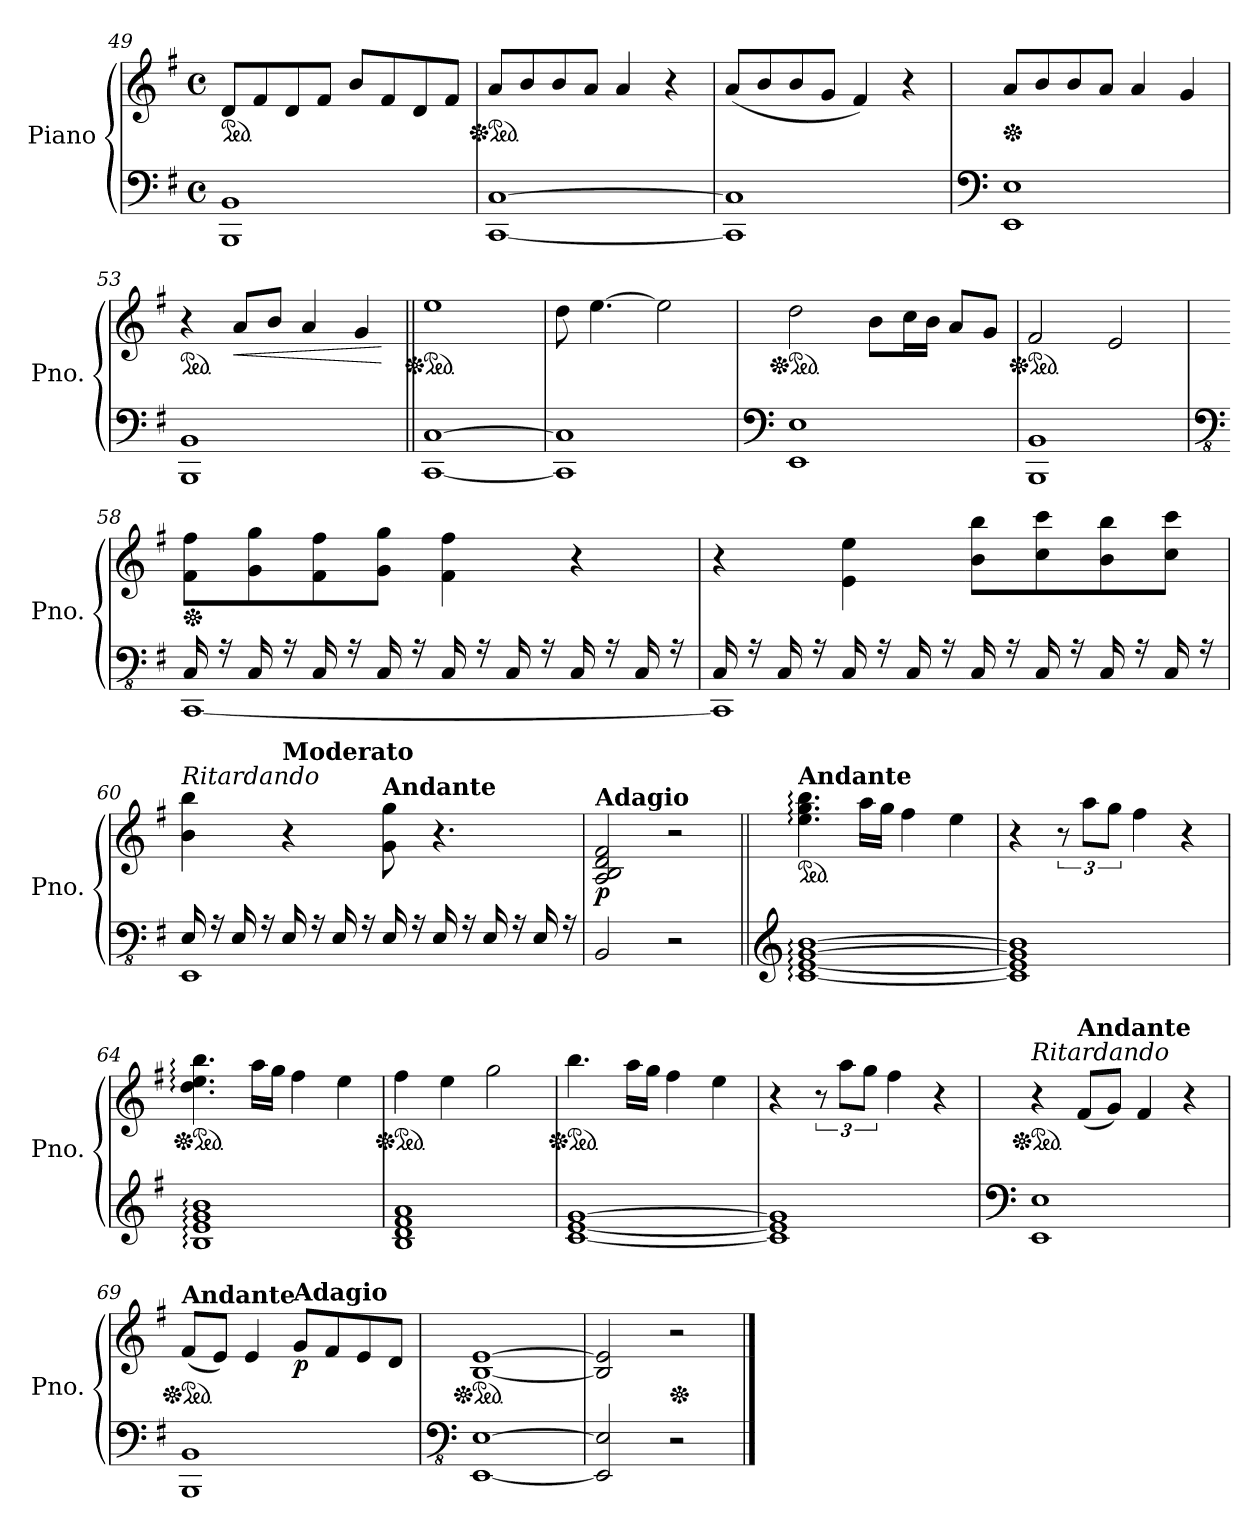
**kern	**kern	**dynam
*part1	*part1	*part1
*staff2	*staff1	*staff1/2
*I"Piano	*	*
*I'Pno.	*	*
*clefF4	*clefG2	*
*k[f#]	*k[f#]	*
*M4/4	*M4/4	*
*met(c)	*met(c)	*
*	*ped	*
=49	=49	=49
1BBB 1BB	8d/L	.
.	8f#/	.
.	8d/	.
.	8f#/J	.
.	8b/L	.
.	8f#/	.
.	8d/	.
.	8f#/J	.
!!LO:LB:g=z
=50	=50	=50
*	*Xped	*
*	*ped	*
[1CC [1C	8a/L	.
.	8b/	.
.	8b/	.
.	8a/J	.
.	4a/	.
.	4r	.
=51	=51	=51
1CC] 1C]	(<8a/L	.
.	8b/	.
.	8b/	.
.	8g/J	.
.	4f#/)	.
.	4r	.
=52	=52	=52
*clefF4	*	*
*	*Xped	*
1EE 1E	8a/L	.
.	8b/	.
.	8b/	.
.	8a/J	.
.	4a/	.
.	4g/	.
=53	=53	=53
*	*ped	*
1BBB 1BB	4r	.
!	!	!LO:HP:b
.	8a/L	<
.	8b/J	.
.	4a/	.
.	4g/	.
.	.	[
!!LO:LB:g=z
=54||	=54||	=54||
*	*Xped	*
*	*ped	*
[1CC [1C	1ee	.
=55	=55	=55
1CC] 1C]	8dd\	.
.	[4.ee\	.
.	2ee\]	.
=56	=56	=56
*clefF4	*	*
*	*Xped	*
*	*ped	*
1EE 1E	2dd\	.
.	8b\L	.
.	16cc\L	.
.	16b\JJ	.
.	8a/L	.
.	8g/J	.
=57	=57	=57
*	*Xped	*
*	*ped	*
1BBB 1BB	2f#/	.
.	2e/	.
!!LO:LB:g=z
=58	=58	=58
*clefFv4	*	*
*^	*	*
*	*	*Xped	*
!	!	!	!LO:DY:a=2
!	!	!	!LO:DY:n=1:a
16CC/	[1CCC	8f#\ 8ff#\L	p mf
16r	.	.	.
16CC/	.	8g\ 8gg\	.
16r	.	.	.
16CC/	.	8f#\ 8ff#\	.
16r	.	.	.
16CC/	.	8g\ 8gg\J	.
16r	.	.	.
16CC/	.	4f#\ 4ff#\	.
16r	.	.	.
16CC/	.	.	.
16r	.	.	.
16CC/	.	4r	.
16r	.	.	.
16CC/	.	.	.
16r	.	.	.
=59	=59	=59	=59
16CC/	1CCC]	4r	.
16r	.	.	.
16CC/	.	.	.
16r	.	.	.
16CC/	.	4e\ 4ee\	.
16r	.	.	.
16CC/	.	.	.
16r	.	.	.
16CC/	.	8b\ 8bb\L	.
16r	.	.	.
16CC/	.	8cc\ 8ccc\	.
16r	.	.	.
16CC/	.	8b\ 8bb\	.
16r	.	.	.
16CC/	.	8cc\ 8ccc\J	.
16r	.	.	.
!!LO:LB:g=z
=60	=60	=60	=60
!	!	!LO:TX:a:i:t=Ritardando	!
16EE/	1EEE	4b\ 4bb\	.
16r	.	.	.
16EE/	.	.	.
16r	.	.	.
!	!	!LO:TX:a:B:t=Moderato	!
16EE/	.	4r	.
16r	.	.	.
16EE/	.	.	.
16r	.	.	.
!	!	!LO:TX:a:B:t=Andante	!
16EE/	.	8g\ 8gg\	.
16r	.	.	.
16EE/	.	4.r	.
16r	.	.	.
16EE/	.	.	.
16r	.	.	.
16EE/	.	.	.
16r	.	.	.
*v	*v	*	*
=61	=61	=61
!	!LO:TX:a:B:t=Adagio	!
!	!	!LO:DY:b
2BBB/	2A/ 2B/ 2d/ 2f#/	p
2r	2r	.
!!LO:PB:g=z
=62||	=62||	=62||
*clefG2	*	*
*	*ped	*
!	!LO:TX:a:B:t=Andante	!
!	!	!LO:DY:a=2
!	!	!LO:DY:n=1:a=2
[1c: [1e: [1g: [1b:	4.ee\: 4.gg\: 4.bb\:	mp p
.	16aa\LL	.
.	16gg\JJ	.
.	4ff#\	.
.	4ee\	.
=63	=63	=63
1c] 1e] 1g] 1b]	4r	.
.	12r	.
.	12aa\L	.
.	12gg\J	.
.	4ff#\	.
.	4r	.
=64	=64	=64
*	*Xped	*
*	*ped	*
1B: 1e: 1g: 1b:	4.dd\: 4.ee\: 4.bb\:	.
.	16aa\LL	.
.	16gg\JJ	.
.	4ff#\	.
.	4ee\	.
=65	=65	=65
*	*Xped	*
*	*ped	*
1B 1d 1f# 1a	4ff#\	.
.	4ee\	.
.	2gg\	.
=66	=66	=66
*	*Xped	*
*	*ped	*
[1c [1e [1g	4.bb\	.
.	16aa\LL	.
.	16gg\JJ	.
.	4ff#\	.
.	4ee\	.
=67	=67	=67
1c] 1e] 1g]	4r	.
.	12r	.
.	12aa\L	.
.	12gg\J	.
.	4ff#\	.
.	4r	.
!!LO:LB:g=z
=68	=68	=68
*clefF4	*	*
*	*Xped	*
*	*ped	*
!	!LO:TX:a:i:t=Ritardando	!
1EE 1E	4r	.
!	!LO:TX:a:B:t=Andante	!
.	(<8f#/L	.
.	8g/J)	.
.	4f#/	.
.	4r	.
=69	=69	=69
*	*Xped	*
*	*ped	*
!	!LO:TX:a:B:t=Andante	!
1BBB 1BB	(<8f#/L	.
.	8e/J)	.
.	4e/	.
!	!LO:TX:a:B:t=Adagio	!
!	!	!LO:DY:b
.	8g/L	p
.	8f#/	.
.	8e/	.
.	8d/J	.
=70	=70	=70
*clefFv4	*	*
*	*Xped	*
*	*ped	*
[1EEE [1EE	[1B [1e	.
=71	=71	=71
2EEE/] 2EE/]	2B/] 2e/]	.
*	*Xped	*
2r	2r	.
==	==	==
*-	*-	*-
